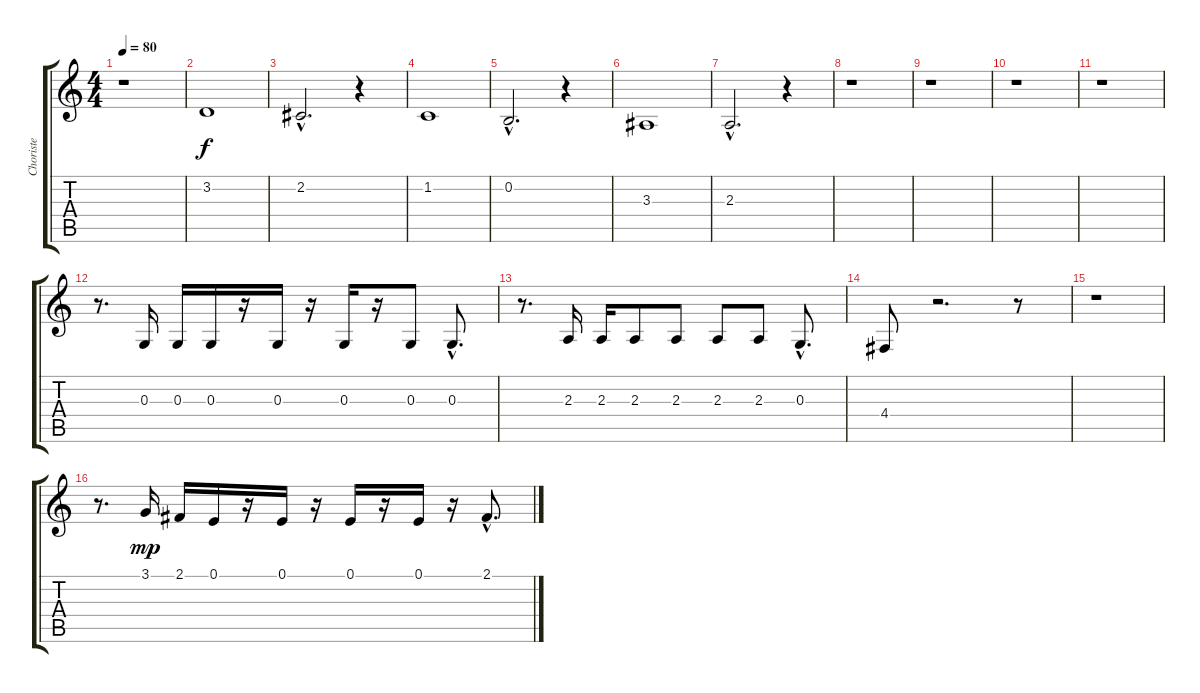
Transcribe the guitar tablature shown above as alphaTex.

\track ("Choriste" "Choriste") {instrument voiceoohs}
\staff {score tabs}
\tuning (E4 B3 G3 D3 A2 E2) {hide}
\ts (4 4)
\tempo 80
\clef g2
\ks c
r.1{dy f} |
3.2.1 |
2.2{hac}.2{d} r.4 |
1.2.1 |
0.2{hac}.2{d} r.4 |
3.3.1 |
2.3{hac}.2{d} r.4 |
r.1 |
r.1 |
r.1 |
r.1 |
r.8{d} 0.3.16 0.3.16 0.3.16 r.16 0.3.16 r.16 0.3.16 r.16 0.3.8 0.3{hac}.8{d} |
r.8{d} 2.3.16 2.3.16 2.3.8 2.3.8 2.3.8 2.3.8 0.3{hac}.8{d} |
4.4.8 r.2{d} r.8 |
r.1 |
r.8{d} 3.1.16{dy mp} 2.1.16 0.1.16 r.16 0.1.16 r.16 0.1.16 r.16 0.1.16 r.16 2.1{hac}.8{d}
